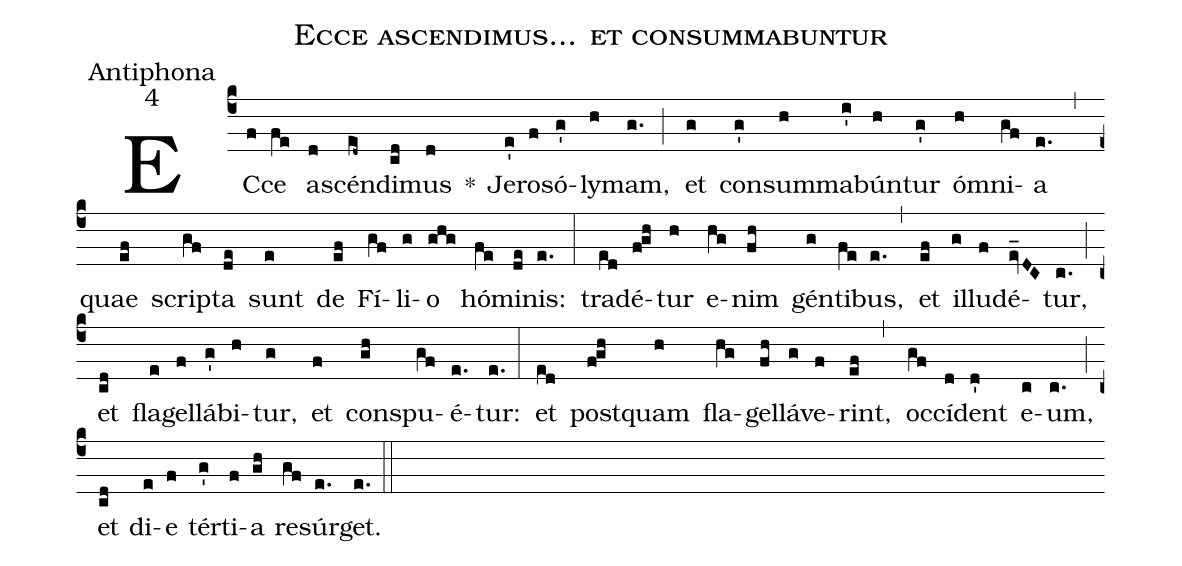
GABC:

name:Ecce ascendimus... et consummabuntur;
office-part:Antiphona;
mode:4;
%%
(c4) EC(f)ce(fe) a(d)scén(ed~)di(cd)mus(d) *() Je(e')ro(f)só(g')ly(h)mam,(g.) (;) et(g) con(g')sum(h)ma(i')bún(h)tur(g') ó(h)mni(gf)a(e.) (,) quae(ef) scrip(gf)ta(de) sunt(e) de(ef) Fí(gf)li(g)o(ghg) hó(fe)mi(de)nis:(e.) (:) tra(ed)dé(f!gh)tur(h) e(hg)nim(fh) gén(g)ti(fe)bus,(e.) (,) et(ef) il(g)lu(f)dé(ev_DC)tur,(c.) (;) et(cd) fla(e)gel(f)lá(g')bi(h)tur,(g) et(f) con(gh)spu(gf)é(e.)tur:(e.) (:) et(ed) post(f!gh)quam(h) fla(hg)gel(fh)lá(g)ve(f)rint,(ef) (,) oc(gf)cí(d)dent(d') e(c)um,(c.) (;) et(cd) di(e)e(f) tér(g')ti(f)a(gh) re(gf)súr(e.)get.(e.) (::)
